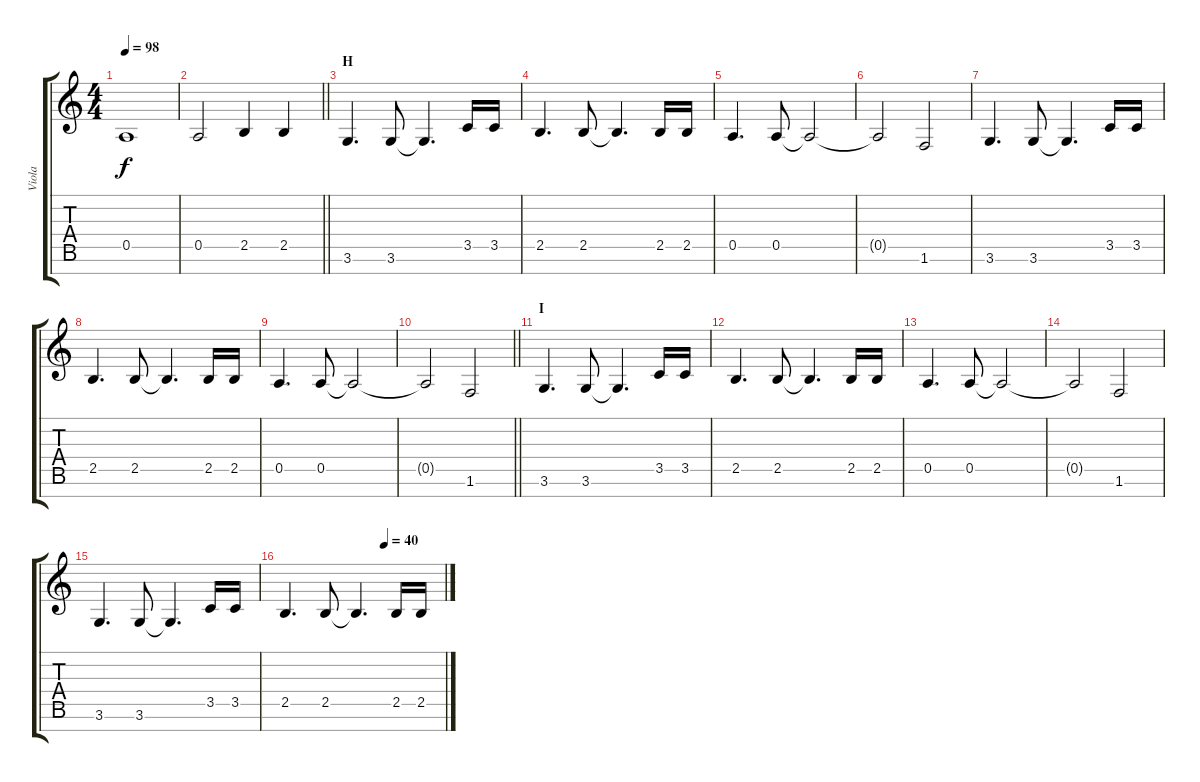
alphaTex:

\track ("Viola" "Viola") {instrument viola}
\staff {score tabs}
\tuning (E5 B4 G4 D4 A3 E3 B2) {hide}
\ts (4 4)
\tempo 98
\clef g2
\ks c
0.5.1{dy f} |
\barLineRight lightlight
0.5.2 2.5.4 2.5.4 |
\section ("" "H")
3.6.4{d} 3.6.8 3.6{t}.4{d} 3.5.16 3.5.16 |
2.5.4{d} 2.5.8 2.5{t}.4{d} 2.5.16 2.5.16 |
0.5.4{d} 0.5.8 0.5{t}.2 |
0.5{t}.2 1.6.2 |
3.6.4{d} 3.6.8 3.6{t}.4{d} 3.5.16 3.5.16 |
2.5.4{d} 2.5.8 2.5{t}.4{d} 2.5.16 2.5.16 |
0.5.4{d} 0.5.8 0.5{t}.2 |
\barLineRight lightlight
0.5{t}.2 1.6.2 |
\section ("" "I")
3.6.4{d} 3.6.8 3.6{t}.4{d} 3.5.16 3.5.16 |
2.5.4{d} 2.5.8 2.5{t}.4{d} 2.5.16 2.5.16 |
0.5.4{d} 0.5.8 0.5{t}.2 |
0.5{t}.2 1.6.2 |
3.6.4{d} 3.6.8 3.6{t}.4{d} 3.5.16 3.5.16 |
\tempo (40 0.625)
2.5.4{d} 2.5.8 2.5{t}.4{d} 2.5.16 2.5.16
